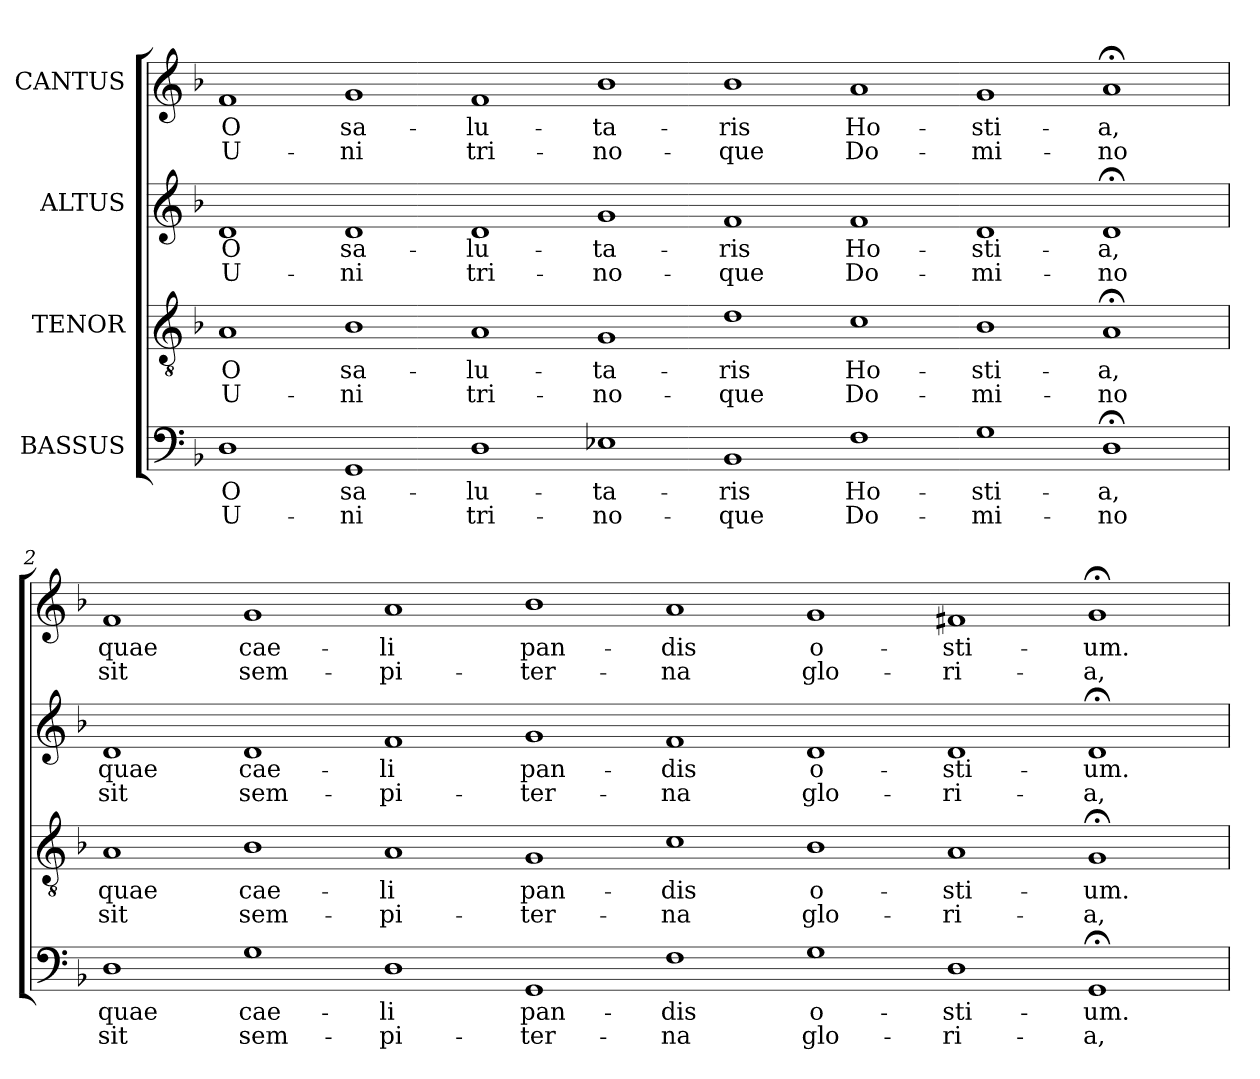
**kern	**text	**text	**kern	**text	**text	**kern	**text	**text	**kern	**text	**text
*part4	*part4	*part4	*part3	*part3	*part3	*part2	*part2	*part2	*part1	*part1	*part1
*staff4	*staff4	*staff4	*staff3	*staff3	*staff3	*staff2	*staff2	*staff2	*staff1	*staff1	*staff1
*I"BASSUS	*	*	*I"TENOR	*	*	*I"ALTUS	*	*	*I"CANTUS	*	*
*clefF4	*	*	*clefGv2	*	*	*clefG2	*	*	*clefG2	*	*
*k[b-]	*	*	*k[b-]	*	*	*k[b-]	*	*	*k[b-]	*	*
*F:	*	*	*F:	*	*	*F:	*	*	*F:	*	*
*MM152	*	*	*MM152	*	*	*MM152	*	*	*MM152	*	*
=1	=1	=1	=1	=1	=1	=1	=1	=1	=1	=1	=1
!	!LO:LY:b	!LO:LY:b	!	!LO:LY:b	!LO:LY:b	!	!LO:LY:b	!LO:LY:b	!	!LO:LY:b	!LO:LY:b
1D	O	U-	1A	O	U-	1d	O	U-	1f	O	U-
!	!LO:LY:b	!LO:LY:b	!	!LO:LY:b	!LO:LY:b	!	!LO:LY:b	!LO:LY:b	!	!LO:LY:b	!LO:LY:b
1GG	sa-	-ni	1B-	sa-	-ni	1d	sa-	-ni	1g	sa-	-ni
!	!LO:LY:b	!LO:LY:b	!	!LO:LY:b	!LO:LY:b	!	!LO:LY:b	!LO:LY:b	!	!LO:LY:b	!LO:LY:b
1D	-lu-	tri-	1A	-lu-	tri-	1d	-lu-	tri-	1f	-lu-	tri-
!	!LO:LY:b	!LO:LY:b	!	!LO:LY:b	!LO:LY:b	!	!LO:LY:b	!LO:LY:b	!	!LO:LY:b	!LO:LY:b
1E-X	-ta-	-no-	1G	-ta-	-no-	1g	-ta-	-no-	1b-	-ta-	-no-
!	!LO:LY:b	!LO:LY:b	!	!LO:LY:b	!LO:LY:b	!	!LO:LY:b	!LO:LY:b	!	!LO:LY:b	!LO:LY:b
1BB-	-ris	-que	1d	-ris	-que	1f	-ris	-que	1b-	-ris	-que
!	!LO:LY:b	!LO:LY:b	!	!LO:LY:b	!LO:LY:b	!	!LO:LY:b	!LO:LY:b	!	!LO:LY:b	!LO:LY:b
1F	Ho-	Do-	1c	Ho-	Do-	1f	Ho-	Do-	1a	Ho-	Do-
!	!LO:LY:b	!LO:LY:b	!	!LO:LY:b	!LO:LY:b	!	!LO:LY:b	!LO:LY:b	!	!LO:LY:b	!LO:LY:b
1G	-sti-	-mi-	1B-	-sti-	-mi-	1d	-sti-	-mi-	1g	-sti-	-mi-
!	!LO:LY:b	!LO:LY:b	!	!LO:LY:b	!LO:LY:b	!	!LO:LY:b	!LO:LY:b	!	!LO:LY:b	!LO:LY:b
1D;<	-a,	-no	1A;<	-a,	-no	1d;<	-a,	-no	1a;<	-a,	-no
!!LO:LB:g=z
=2	=2	=2	=2	=2	=2	=2	=2	=2	=2	=2	=2
!	!LO:LY:b	!LO:LY:b	!	!LO:LY:b	!LO:LY:b	!	!LO:LY:b	!LO:LY:b	!	!LO:LY:b	!LO:LY:b
1D	quae	sit	1A	quae	sit	1d	quae	sit	1f	quae	sit
!	!LO:LY:b	!LO:LY:b	!	!LO:LY:b	!LO:LY:b	!	!LO:LY:b	!LO:LY:b	!	!LO:LY:b	!LO:LY:b
1G	cae-	sem-	1B-	cae-	sem-	1d	cae-	sem-	1g	cae-	sem-
!	!LO:LY:b	!LO:LY:b	!	!LO:LY:b	!LO:LY:b	!	!LO:LY:b	!LO:LY:b	!	!LO:LY:b	!LO:LY:b
1D	-li	-pi-	1A	-li	-pi-	1f	-li	-pi-	1a	-li	-pi-
!	!LO:LY:b	!LO:LY:b	!	!LO:LY:b	!LO:LY:b	!	!LO:LY:b	!LO:LY:b	!	!LO:LY:b	!LO:LY:b
1GG	pan-	-ter-	1G	pan-	-ter-	1g	pan-	-ter-	1b-	pan-	-ter-
!	!LO:LY:b	!LO:LY:b	!	!LO:LY:b	!LO:LY:b	!	!LO:LY:b	!LO:LY:b	!	!LO:LY:b	!LO:LY:b
1F	-dis	-na	1c	-dis	-na	1f	-dis	-na	1a	-dis	-na
!	!LO:LY:b	!LO:LY:b	!	!LO:LY:b	!LO:LY:b	!	!LO:LY:b	!LO:LY:b	!	!LO:LY:b	!LO:LY:b
1G	o-	glo-	1B-	o-	glo-	1d	o-	glo-	1g	o-	glo-
!	!LO:LY:b	!LO:LY:b	!	!LO:LY:b	!LO:LY:b	!	!LO:LY:b	!LO:LY:b	!	!LO:LY:b	!LO:LY:b
1D	-sti-	-ri-	1A	-sti-	-ri-	1d	-sti-	-ri-	1f#X	-sti-	-ri-
!	!LO:LY:b	!LO:LY:b	!	!LO:LY:b	!LO:LY:b	!	!LO:LY:b	!LO:LY:b	!	!LO:LY:b	!LO:LY:b
1GG;<	-um.	-a,	1G;<	-um.	-a,	1d;<	-um.	-a,	1g;<	-um.	-a,
=	=	=	=	=	=	=	=	=	=	=	=
*-	*-	*-	*-	*-	*-	*-	*-	*-	*-	*-	*-
